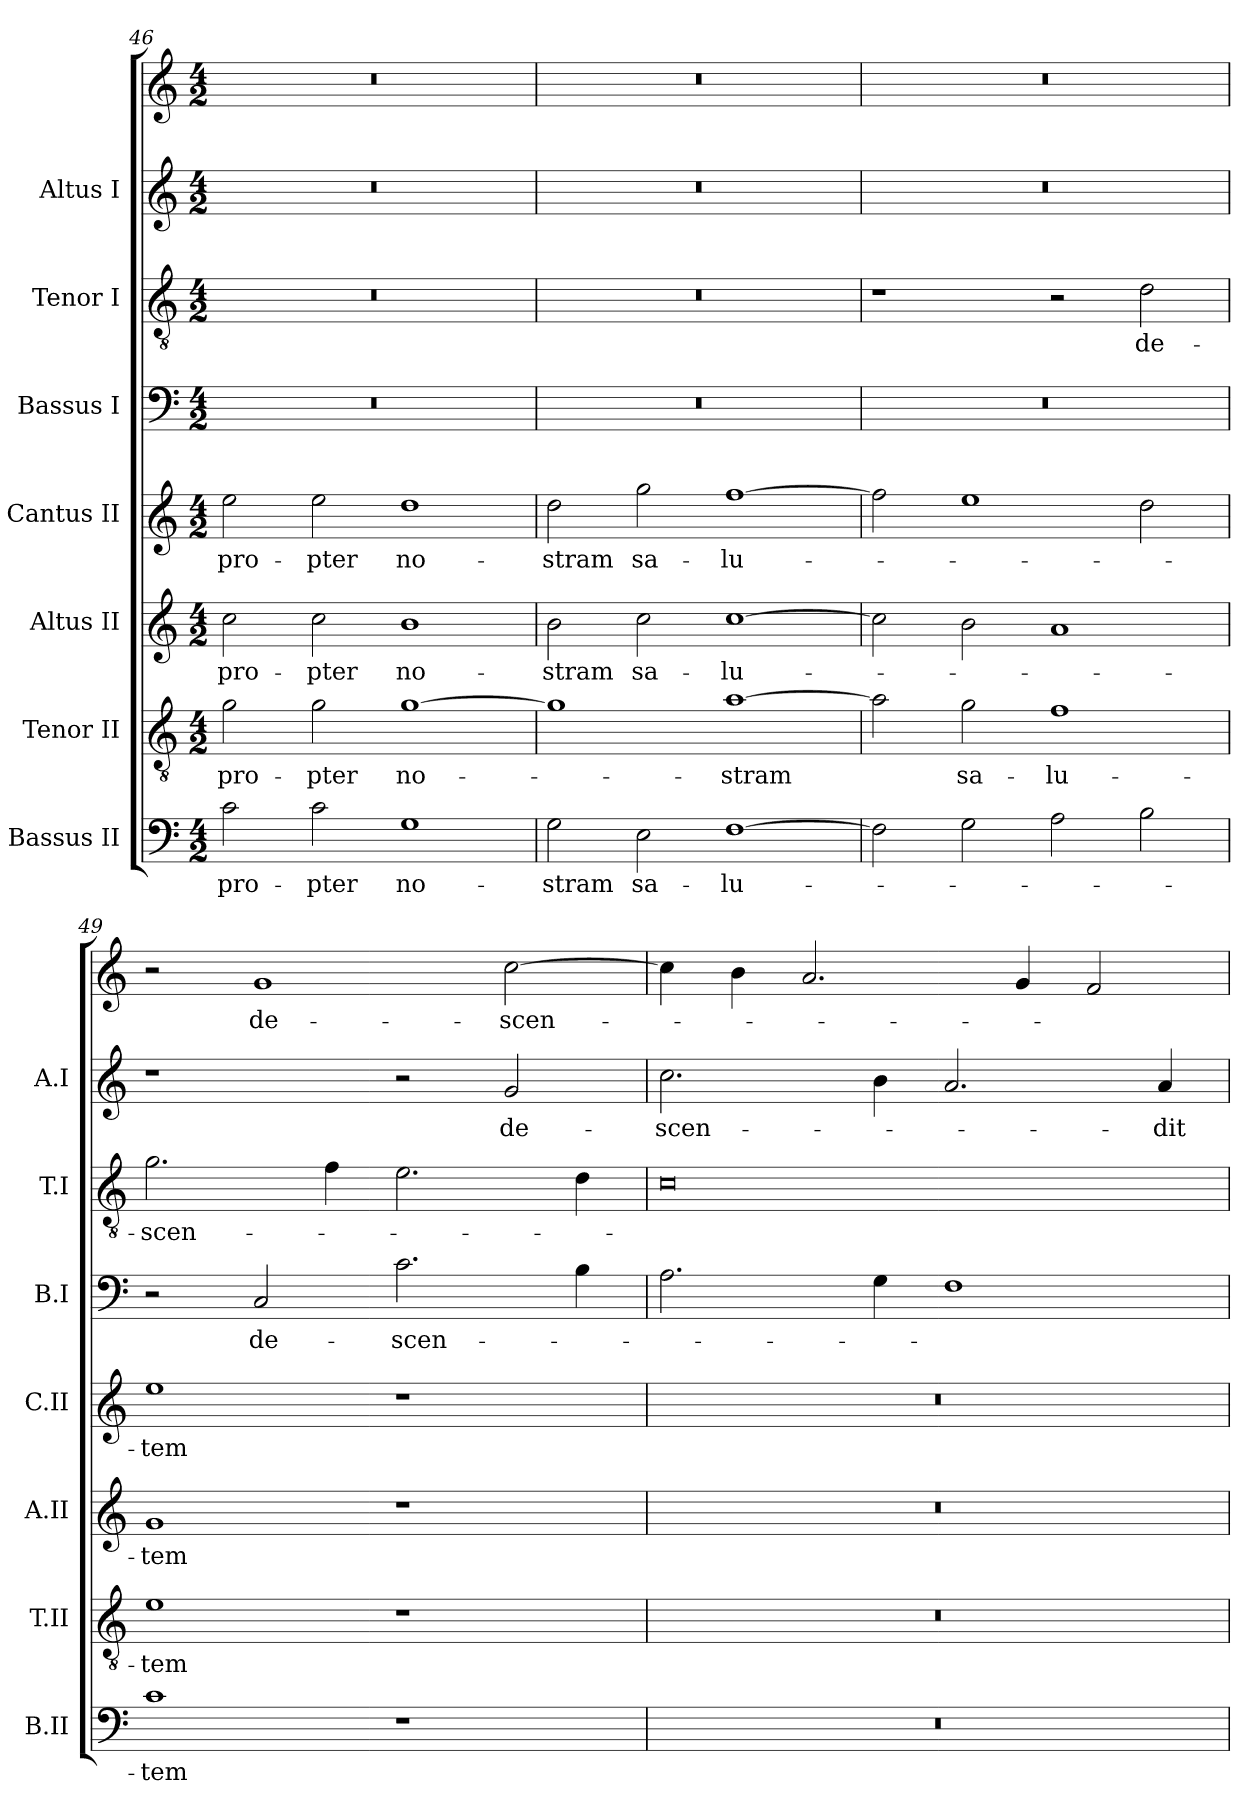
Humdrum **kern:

**kern	**text	**kern	**text	**kern	**text	**kern	**text	**kern	**text	**kern	**text	**kern	**text	**kern	**text
*part8	*part8	*part7	*part7	*part6	*part6	*part5	*part5	*part4	*part4	*part3	*part3	*part2	*part2	*part1	*part1
*staff8	*staff8	*staff7	*staff7	*staff6	*staff6	*staff5	*staff5	*staff4	*staff4	*staff3	*staff3	*staff2	*staff2	*staff1	*staff1
*I"Bassus II	*	*I"Tenor II	*	*I"Altus II	*	*I"Cantus II	*	*I"Bassus I	*	*I"Tenor I	*	*I"Altus I	*	*	*
*I'B.II	*	*I'T.II	*	*I'A.II	*	*I'C.II	*	*I'B.I	*	*I'T.I	*	*I'A.I	*	*	*
*clefF4	*	*clefGv2	*	*clefG2	*	*clefG2	*	*clefF4	*	*clefGv2	*	*clefG2	*	*clefG2	*
*	*	*ITrd7c12	*	*	*	*	*	*	*	*ITrd7c12	*	*	*	*	*
*k[]	*	*k[]	*	*k[]	*	*k[]	*	*k[]	*	*k[]	*	*k[]	*	*k[]	*
*C:	*	*C:	*	*C:	*	*C:	*	*C:	*	*C:	*	*C:	*	*C:	*
*M4/2	*	*M4/2	*	*M4/2	*	*M4/2	*	*M4/2	*	*M4/2	*	*M4/2	*	*M4/2	*
=46	=46	=46	=46	=46	=46	=46	=46	=46	=46	=46	=46	=46	=46	=46	=46
2c\	pro-	2G\	pro-	2cc\	pro-	2ee\	pro-	0r	.	0r	.	0r	.	0r	.
2c\	-pter	2G\	-pter	2cc\	-pter	2ee\	-pter	.	.	.	.	.	.	.	.
1G\	no-	[1G\	no-	1b\	no-	1dd\	no-	.	.	.	.	.	.	.	.
=47	=47	=47	=47	=47	=47	=47	=47	=47	=47	=47	=47	=47	=47	=47	=47
2G\	-stram	1G\]	.	2b\	-stram	2dd\	-stram	0r	.	0r	.	0r	.	0r	.
2E\	sa-	.	.	2cc\	sa-	2gg\	sa-	.	.	.	.	.	.	.	.
[1F\	-lu-	[1A\	-stram	[1cc\	-lu-	[1ff\	-lu-	.	.	.	.	.	.	.	.
=48	=48	=48	=48	=48	=48	=48	=48	=48	=48	=48	=48	=48	=48	=48	=48
2F\]	.	2A\]	.	2cc\]	.	2ff\]	.	0r	.	1r	.	0r	.	0r	.
2G\	.	2G\	sa-	2b\	.	1ee\	.	.	.	.	.	.	.	.	.
2A\	.	1F\	-lu-	1a/	.	.	.	.	.	2r	.	.	.	.	.
2B\	.	.	.	.	.	2dd\	.	.	.	2D\	de-	.	.	.	.
=49	=49	=49	=49	=49	=49	=49	=49	=49	=49	=49	=49	=49	=49	=49	=49
1c\	-tem	1E\	-tem	1g/	-tem	1ee\	-tem	2r	.	2.G\	-scen-	1r	.	2r	.
.	.	.	.	.	.	.	.	2C/	de-	.	.	.	.	1g/	de-
.	.	.	.	.	.	.	.	.	.	4F\	.	.	.	.	.
1r	.	1r	.	1r	.	1r	.	2.c\	-scen-	2.E\	.	2r	.	.	.
.	.	.	.	.	.	.	.	.	.	.	.	2g/	de-	[2cc\	-scen-
.	.	.	.	.	.	.	.	4B\	.	4D\	.	.	.	.	.
=50	=50	=50	=50	=50	=50	=50	=50	=50	=50	=50	=50	=50	=50	=50	=50
0r	.	0r	.	0r	.	0r	.	2.A\	.	0C\	.	2.cc\	-scen-	4cc\]	.
.	.	.	.	.	.	.	.	.	.	.	.	.	.	4b\	.
.	.	.	.	.	.	.	.	.	.	.	.	.	.	2.a/	.
.	.	.	.	.	.	.	.	4G\	.	.	.	4b\	.	.	.
.	.	.	.	.	.	.	.	1F\	.	.	.	2.a/	.	.	.
.	.	.	.	.	.	.	.	.	.	.	.	.	.	4g/	.
.	.	.	.	.	.	.	.	.	.	.	.	.	.	2f/	.
.	.	.	.	.	.	.	.	.	.	.	.	4a/	-dit	.	.
=	=	=	=	=	=	=	=	=	=	=	=	=	=	=	=
*-	*-	*-	*-	*-	*-	*-	*-	*-	*-	*-	*-	*-	*-	*-	*-
